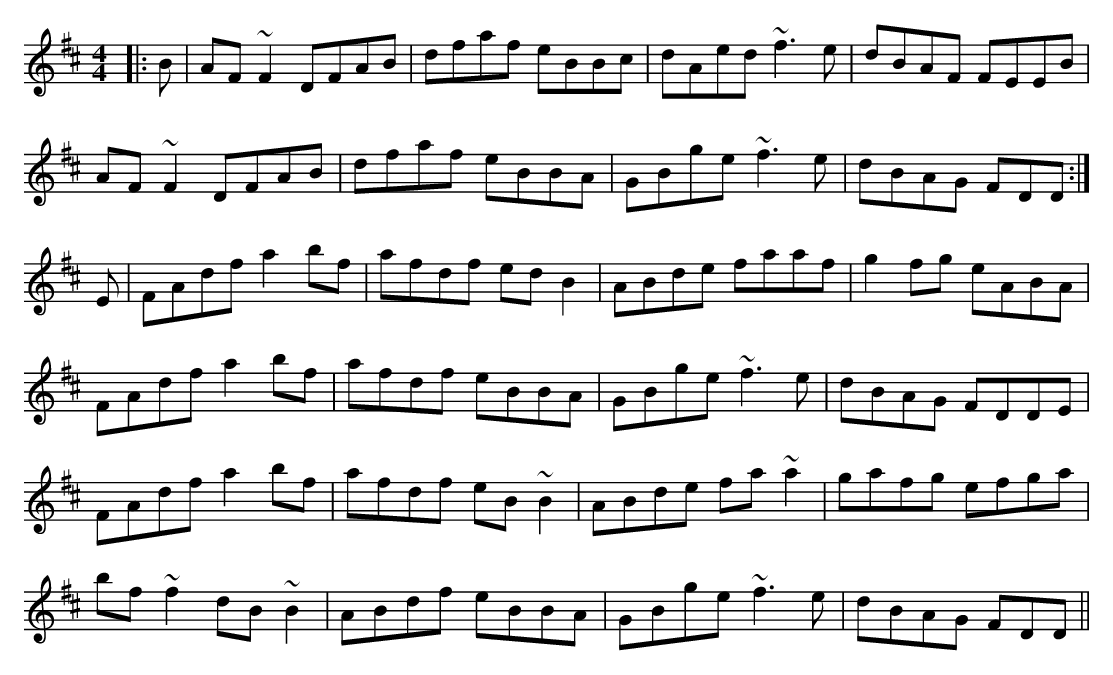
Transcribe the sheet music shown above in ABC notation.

X:1
M:4/4
K:D
|: B | AF~F2 DFAB | dfaf eBBc | dAed ~f3e | dBAF FEEB |
AF~F2 DFAB | dfaf eBBA | GBge ~f3e | dBAG FDD :|
E | FAdf a2bf | afdf edB2 | ABde faaf | g2fg eABA |
FAdf a2bf | afdf eBBA | GBge ~f3e | dBAG FDDE |
FAdf a2bf | afdf eB~B2 | ABde fa~a2 | gafg efga |
bf~f2 dB~B2 | ABdf eBBA | GBge ~f3e | dBAG FDD ||
